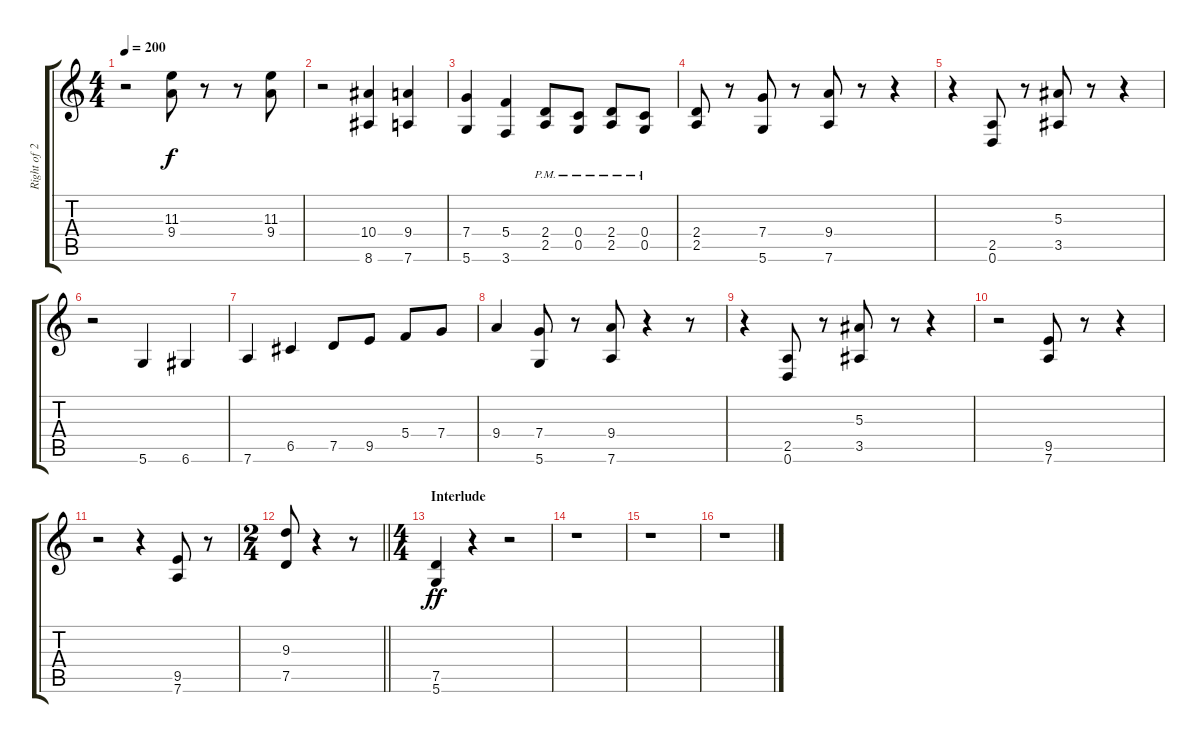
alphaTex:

\track ("Right of 2A" "Right of 2") {instrument overdrivenguitar}
\staff {score tabs}
\tuning (D4 A3 F3 C3 G2 D2) {hide}
\ts (4 4)
\tempo 200
\clef g2
\ks c
r.2{dy f} (11.3 9.4).8 r.8 r.8 (11.3 9.4).8 |
r.2 (10.4 8.6).4 (9.4 7.6).4 |
(7.4 5.6).4 (5.4 3.6).4 (2.4{pm} 2.5{pm}).8 (0.4{pm} 0.5{pm}).8 (2.4{pm} 2.5{pm}).8 (0.4{pm} 0.5{pm}).8 |
(2.4 2.5).8 r.8 (7.4 5.6).8 r.8 (9.4 7.6).8 r.8 r.4 |
r.4 (2.5 0.6).8 r.8 (5.3 3.5).8 r.8 r.4 |
r.2 5.6.4 6.6.4 |
7.6.4 6.5.4 7.5.8 9.5.8 5.4.8 7.4.8 |
9.4.4 (7.4 5.6).8 r.8 (9.4 7.6).8 r.4 r.8 |
r.4 (2.5 0.6).8 r.8 (5.3 3.5).8 r.8 r.4 |
r.2 (9.5 7.6).8 r.8 r.4 |
r.2 r.4 (9.5 7.6).8 r.8 |
\ts (2 4)
\barLineRight lightlight
(9.3 7.5).8 r.4 r.8 |
\ts (4 4)
\section ("" "Interlude")
(7.5 5.6).4{dy ff} r.4 r.2 |
r.1 |
r.1 |
r.1
